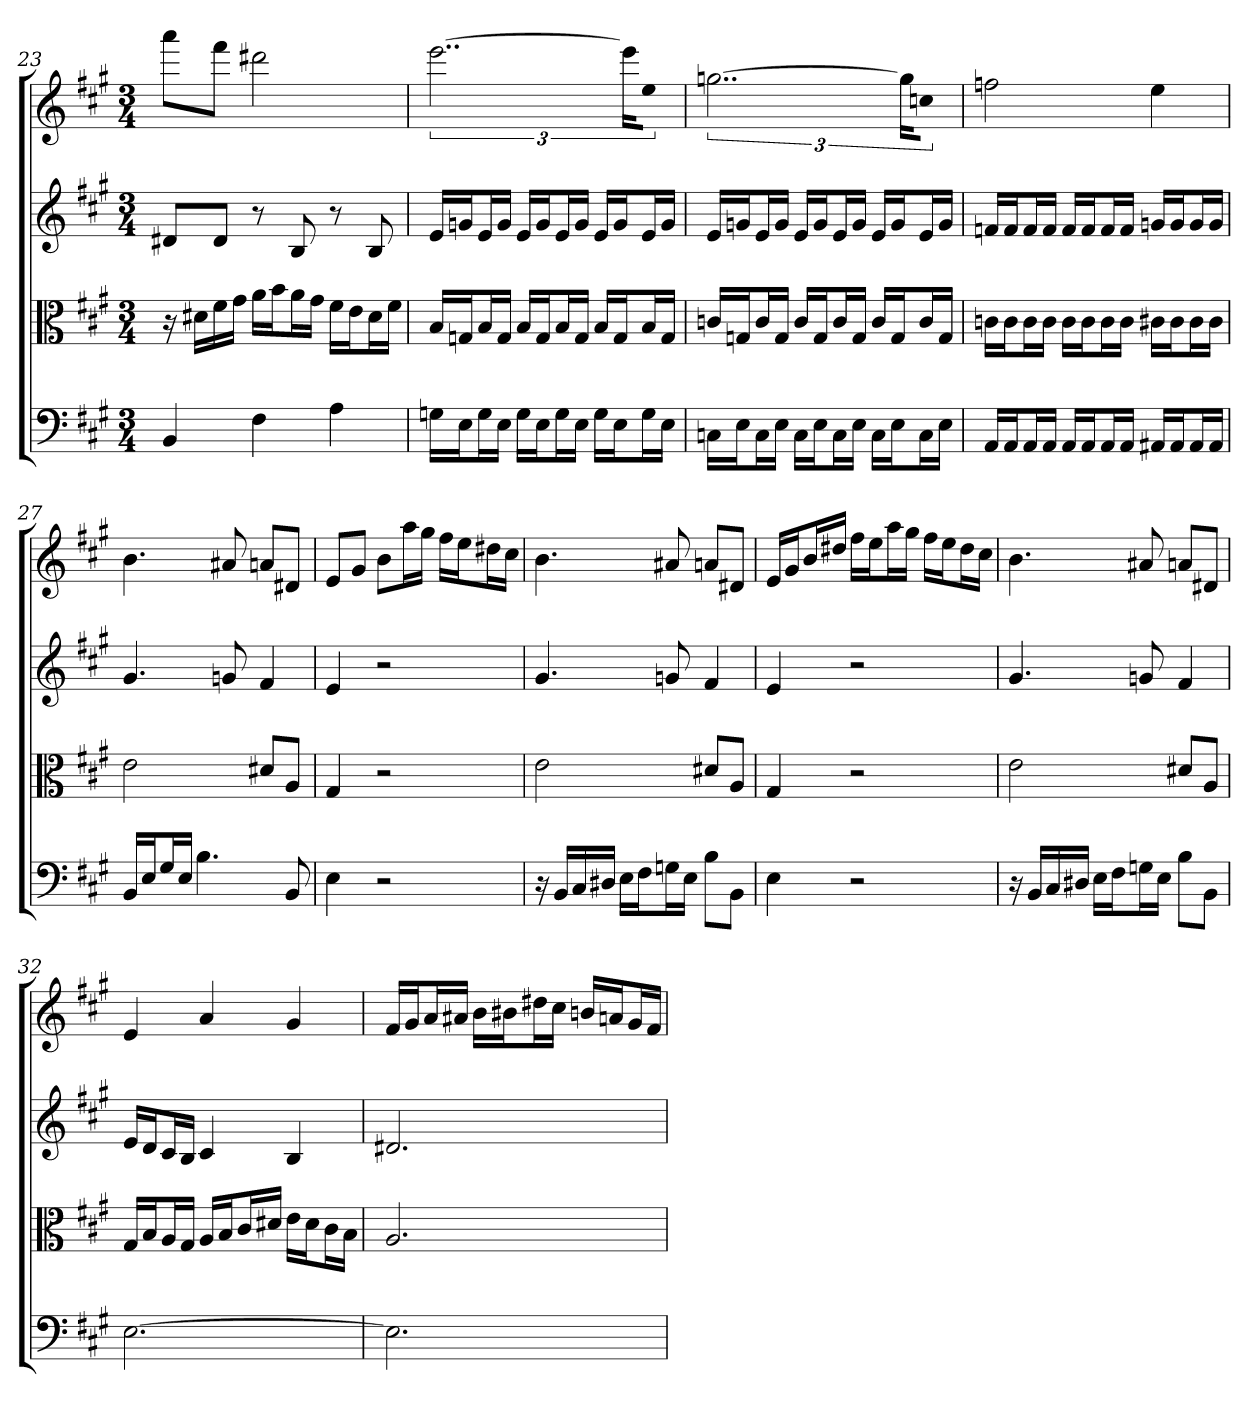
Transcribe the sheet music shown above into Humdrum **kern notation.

**kern	**kern	**kern	**kern
*part4	*part3	*part2	*part1
*staff4	*staff3	*staff2	*staff1
*clefF4	*clefC3	*	*
*k[f#c#g#]	*k[f#c#g#]	*k[f#c#g#]	*k[f#c#g#]
*A:	*A:	*A:	*A:
*M3/4	*M3/4	*M3/4	*M3/4
=23	=23	=23	=23
4BB	16r	8d#XL	8aaaL
.	16d#X\LL	.	.
.	16f#\	8d#J	8fff#J
.	16g#\JJ	.	.
4F#	16a\LL	8r	2ddd#X
.	16b\J	.	.
.	16a\L	8B	.
.	16g#\JJ	.	.
4A	16f#\LL	8r	.
.	16e\J	.	.
.	16d#\L	8B	.
.	16f#\JJ	.	.
=24	=24	=24	=24
16Gn\LL	16B/LL	16eLL	[3..eee
16E\J	16Gn/J	16gnJ	.
16G\L	16B/L	16eL	.
16E\JJ	16G/JJ	16gJJ	.
16G\LL	16B/LL	16eLL	.
16E\J	16G/J	16gJ	.
16G\L	16B/L	16eL	.
16E\JJ	16G/JJ	16gJJ	.
16G\LL	16B/LL	16eLL	.
16E\J	16G/J	16gJ	.
.	.	.	24eeeKL]
16G\L	16B/L	16eL	8eeJ
16E\JJ	16G/JJ	16gJJ	.
=25	=25	=25	=25
16Cn\LL	16cn/LL	16eLL	[3..ggn
16E\J	16Gn/J	16gnJ	.
16C\L	16c/L	16eL	.
16E\JJ	16G/JJ	16gJJ	.
16C\LL	16c/LL	16eLL	.
16E\J	16G/J	16gJ	.
16C\L	16c/L	16eL	.
16E\JJ	16G/JJ	16gJJ	.
16C\LL	16c/LL	16eLL	.
16E\J	16G/J	16gJ	.
.	.	.	24ggKL]
16C\L	16c/L	16eL	8ccnJ
16E\JJ	16G/JJ	16gJJ	.
=26	=26	=26	=26
16AA/LL	16cn\LL	16fnLL	2ffn
16AA/J	16c\J	16fJ	.
16AA/L	16c\L	16fL	.
16AA/JJ	16c\JJ	16fJJ	.
16AA/LL	16c\LL	16fLL	.
16AA/J	16c\J	16fJ	.
16AA/L	16c\L	16fL	.
16AA/JJ	16c\JJ	16fJJ	.
16AA#X/LL	16c#X\LL	16gnLL	4ee
16AA#/J	16c#\J	16gJ	.
16AA#/L	16c#\L	16gL	.
16AA#/JJ	16c#\JJ	16gJJ	.
=27	=27	=27	=27
16BB/LL	2e	4.g#	4.b
16E/J	.	.	.
16G#/L	.	.	.
16E/JJ	.	.	.
4.B	.	.	.
.	.	8gn	8a#X
.	8d#X/L	4f#	8anL
8BB	8A/J	.	8d#XJ
=28	=28	=28	=28
4E	4G#	4e	8eL
.	.	.	8g#J
2r	2r	2r	8bL
.	.	.	16aaL
.	.	.	16gg#JJ
.	.	.	16ff#LL
.	.	.	16eeJ
.	.	.	16dd#XL
.	.	.	16cc#JJ
=29	=29	=29	=29
16r	2e	4.g#	4.b
16BB/LL	.	.	.
16C#/	.	.	.
16D#X/JJ	.	.	.
16E\LL	.	.	.
16F#\J	.	.	.
16Gn\L	.	8gn	8a#X
16E\JJ	.	.	.
8B\L	8d#X/L	4f#	8anL
8BB\J	8A/J	.	8d#XJ
=30	=30	=30	=30
4E	4G#	4e	16eLL
.	.	.	16g#J
.	.	.	16bL
.	.	.	16dd#XJJ
2r	2r	2r	16ff#LL
.	.	.	16eeJ
.	.	.	16aaL
.	.	.	16gg#JJ
.	.	.	16ff#LL
.	.	.	16eeJ
.	.	.	16dd#L
.	.	.	16cc#JJ
=31	=31	=31	=31
16r	2e	4.g#	4.b
16BB/LL	.	.	.
16C#/	.	.	.
16D#X/JJ	.	.	.
16E\LL	.	.	.
16F#\J	.	.	.
16Gn\L	.	8gn	8a#X
16E\JJ	.	.	.
8B\L	8d#X/L	4f#	8anL
8BB\J	8A/J	.	8d#XJ
=32	=32	=32	=32
[2.E	16G#/LL	16eLL	4e
.	16B/J	16dJ	.
.	16A/L	16c#L	.
.	16G#/JJ	16BJJ	.
.	16A/LL	4c#	4a
.	16B/J	.	.
.	16c#/L	.	.
.	16d#X/JJ	.	.
.	16e\LL	4B	4g#
.	16d#\J	.	.
.	16c#\L	.	.
.	16B\JJ	.	.
=33	=33	=33	=33
2.E]	2.A	2.d#X	16f#LL
.	.	.	16g#J
.	.	.	16aL
.	.	.	16a#XJJ
.	.	.	16bLL
.	.	.	16b#XJ
.	.	.	16dd#XL
.	.	.	16cc#JJ
.	.	.	16bnLL
.	.	.	16anJ
.	.	.	16g#L
.	.	.	16f#JJ
=	=	=	=
*-	*-	*-	*-
